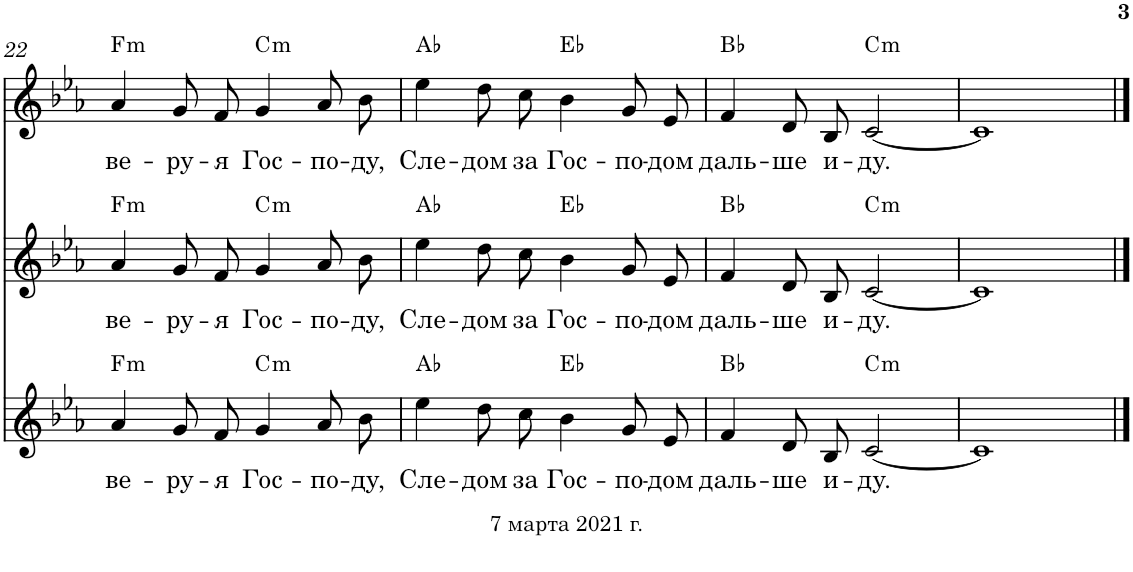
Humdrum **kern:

**kern	**text	**harte	**kern	**text	**harte	**kern	**text	**harte
*part3	*part3	*part3	*part2	*part2	*part2	*part1	*part1	*part1
*staff3	*staff3	*	*staff2	*staff2	*	*staff1	*staff1	*
*I"Oboe	*	*	*I"Violin	*	*	*I"Piano	*	*
*I'Ob	*	*	*I'Vln	*	*	*	*	*
!!LO:PB:g=z
*clefG2	*	*	*clefG2	*	*	*clefG2	*	*
*k[b-e-a-]	*	*	*k[b-e-a-]	*	*	*k[b-e-a-]	*	*
*c:	*	*	*c:	*	*	*c:	*	*
*M4/4	*	*	*M4/4	*	*	*M4/4	*	*
=22	=22	=22	=22	=22	=22	=22	=22	=22
!	!LO:LY:b	!LO:H:kt=m	!	!LO:LY:b	!LO:H:kt=m	!	!LO:LY:b	!LO:H:kt=m
4a-/	ве-	F:min	4a-/	ве-	F:min	4a-/	ве-	F:min
!	!LO:LY:b	!	!	!LO:LY:b	!	!	!LO:LY:b	!
8g/L	-ру-	.	8g/L	-ру-	.	8g/L	-ру-	.
!	!LO:LY:b	!	!	!LO:LY:b	!	!	!LO:LY:b	!
8f/J	-я	.	8f/J	-я	.	8f/J	-я	.
!	!LO:LY:b	!LO:H:kt=m	!	!LO:LY:b	!LO:H:kt=m	!	!LO:LY:b	!LO:H:kt=m
4g/	Гос-	C:min	4g/	Гос-	C:min	4g/	Гос-	C:min
!	!LO:LY:b	!	!	!LO:LY:b	!	!	!LO:LY:b	!
8a-/L	-по-	.	8a-/L	-по-	.	8a-/L	-по-	.
!	!LO:LY:b	!	!	!LO:LY:b	!	!	!LO:LY:b	!
8b-/J	-ду,	.	8b-/J	-ду,	.	8b-/J	-ду,	.
=23	=23	=23	=23	=23	=23	=23	=23	=23
!	!LO:LY:b	!	!	!LO:LY:b	!	!	!LO:LY:b	!
4ee-\	Сле-	Ab:maj	4ee-\	Сле-	Ab:maj	4ee-\	Сле-	Ab:maj
!	!LO:LY:b	!	!	!LO:LY:b	!	!	!LO:LY:b	!
8dd\L	-дом	.	8dd\L	-дом	.	8dd\L	-дом	.
!	!LO:LY:b	!	!	!LO:LY:b	!	!	!LO:LY:b	!
8cc\J	за	.	8cc\J	за	.	8cc\J	за	.
!	!LO:LY:b	!	!	!LO:LY:b	!	!	!LO:LY:b	!
4b-\	Гос-	Eb:maj	4b-\	Гос-	Eb:maj	4b-\	Гос-	Eb:maj
!	!LO:LY:b	!	!	!LO:LY:b	!	!	!LO:LY:b	!
8g/L	-по-	.	8g/L	-по-	.	8g/L	-по-	.
!	!LO:LY:b	!	!	!LO:LY:b	!	!	!LO:LY:b	!
8e-/J	-дом	.	8e-/J	-дом	.	8e-/J	-дом	.
=24	=24	=24	=24	=24	=24	=24	=24	=24
!	!LO:LY:b	!	!	!LO:LY:b	!	!	!LO:LY:b	!
4f/	даль-	Bb:maj	4f/	даль-	Bb:maj	4f/	даль-	Bb:maj
!	!LO:LY:b	!	!	!LO:LY:b	!	!	!LO:LY:b	!
8d/L	-ше	.	8d/L	-ше	.	8d/L	-ше	.
!	!LO:LY:b	!	!	!LO:LY:b	!	!	!LO:LY:b	!
8B-/J	и-	.	8B-/J	и-	.	8B-/J	и-	.
!	!LO:LY:b	!LO:H:kt=m	!	!LO:LY:b	!LO:H:kt=m	!	!LO:LY:b	!LO:H:kt=m
[2c/	-ду.	C:min	[2c/	-ду.	C:min	[2c/	-ду.	C:min
=25	=25	=25	=25	=25	=25	=25	=25	=25
1c]	.	.	1c]	.	.	1c]	.	.
==	==	==	==	==	==	==	==	==
*-	*-	*-	*-	*-	*-	*-	*-	*-
